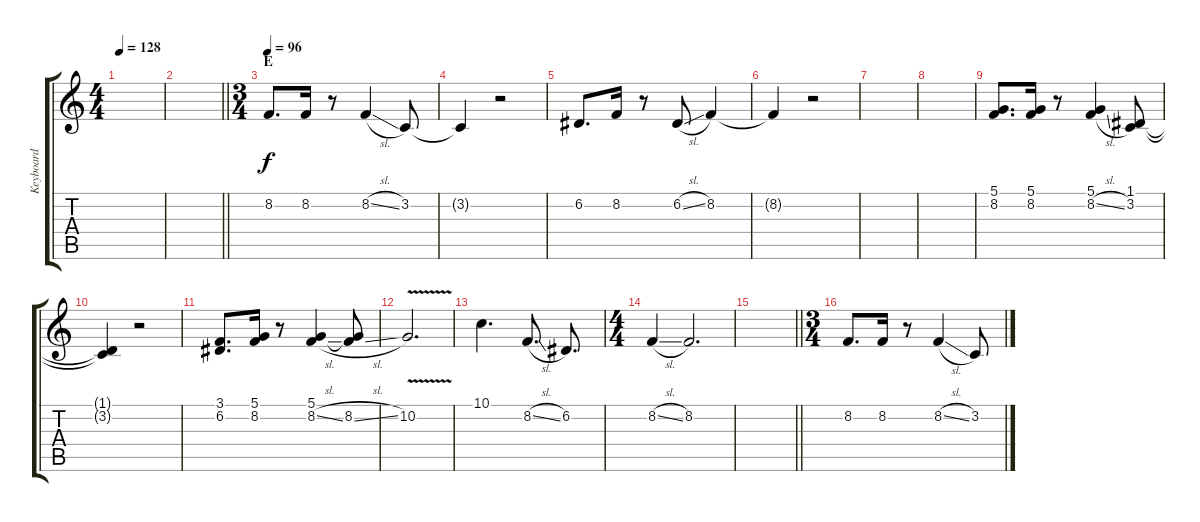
\track ("Keyboard" "Keyboard") {instrument lead2sawtooth}
\staff {score tabs}
\tuning (D4 A3 F3 C3 G2 C2) {hide}
\ts (4 4)
\tempo 128
\clef g2
\ks c
|
\barLineRight lightlight
|
\ts (3 4)
\section ("" "E")
\tempo 96
8.2.8{d instrument lead2sawtooth} 8.2.16 r.8 8.2{sl}.4 3.2.8 |
3.2{t}.4 r.2 |
6.2.8{d} 8.2.16 r.8 6.2{sl}.8 8.2.4 |
8.2{t}.4 r.2 |
|
|
(5.1 8.2).8{d} (5.1 8.2).16 r.8 (5.1 8.2{sl}).4 (1.1 3.2).8 |
(1.1{t} 3.2{t}).4 r.2 |
(3.1 6.2).8{d} (5.1 8.2).16 r.8 (5.1 8.2{sl}).4 (5.1{t} 8.2{sl}).8 |
10.2{v}.2{d} |
10.1.4{d} 8.2{sl}.8{d} 6.2.8{d} |
\ts (4 4)
8.2{sl}.4 8.2.2{d} |
\barLineRight lightlight
|
\ts (3 4)
8.2.8{d} 8.2.16 r.8 8.2{sl}.4 3.2.8
